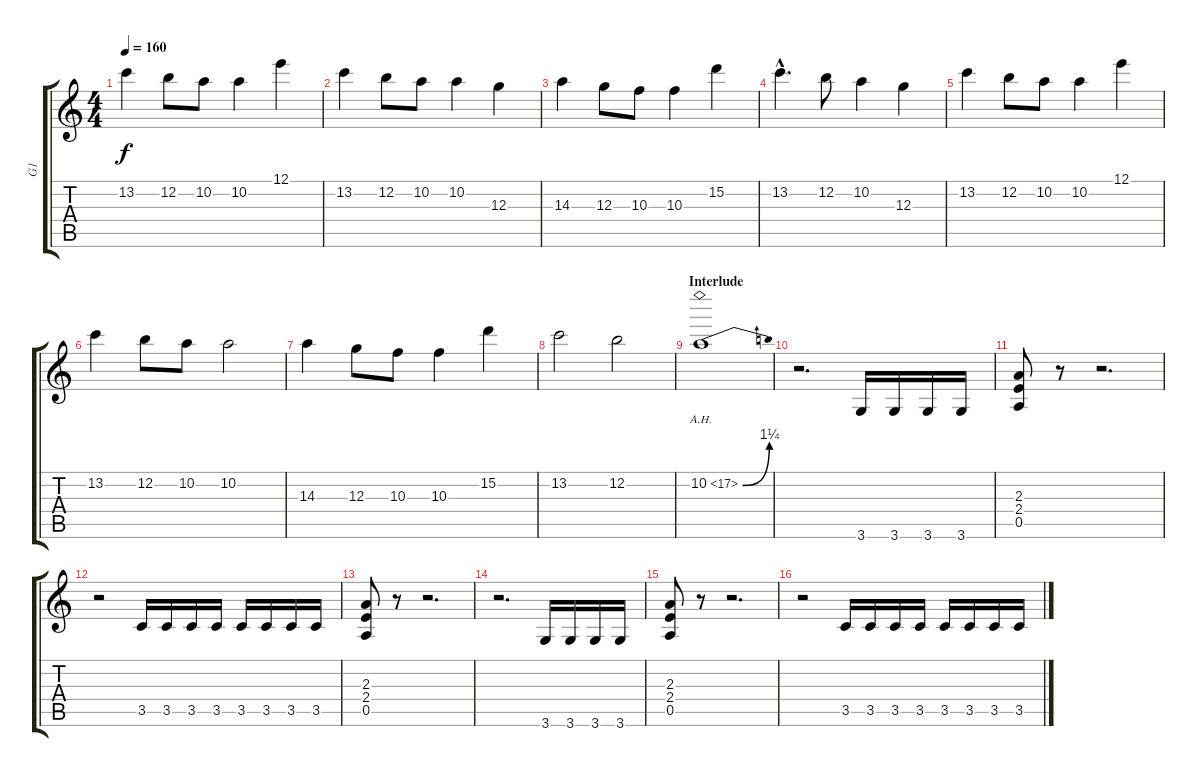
\track ("G1" "G1") {instrument distortionguitar}
\staff {score tabs}
\tuning (E4 B3 G3 D3 A2 E2) {hide}
\ts (4 4)
\tempo 160
\clef g2
\ks c
13.2.4{dy f} 12.2.8 10.2.8 10.2.4 12.1.4 |
13.2.4 12.2.8 10.2.8 10.2.4 12.3.4 |
14.3.4 12.3.8 10.3.8 10.3.4 15.2.4 |
13.2{hac}.4{d} 12.2.8 10.2.4 12.3.4 |
13.2.4 12.2.8 10.2.8 10.2.4 12.1.4 |
13.2.4 12.2.8 10.2.8 10.2.2 |
14.3.4 12.3.8 10.3.8 10.3.4 15.2.4 |
13.2.2 12.2.2 |
\section ("" "Interlude")
10.2{be (bend 0 0 60 5) ah 7}.1{volume 16} |
r.2{d} 3.6.16 3.6.16 3.6.16 3.6.16 |
(2.3 2.4 0.5).8 r.8 r.2{d} |
r.2 3.5.16 3.5.16 3.5.16 3.5.16 3.5.16 3.5.16 3.5.16 3.5.16 |
(2.3 2.4 0.5).8 r.8 r.2{d} |
r.2{d} 3.6.16 3.6.16 3.6.16 3.6.16 |
(2.3 2.4 0.5).8 r.8 r.2{d} |
r.2 3.5.16 3.5.16 3.5.16 3.5.16 3.5.16 3.5.16 3.5.16 3.5.16
